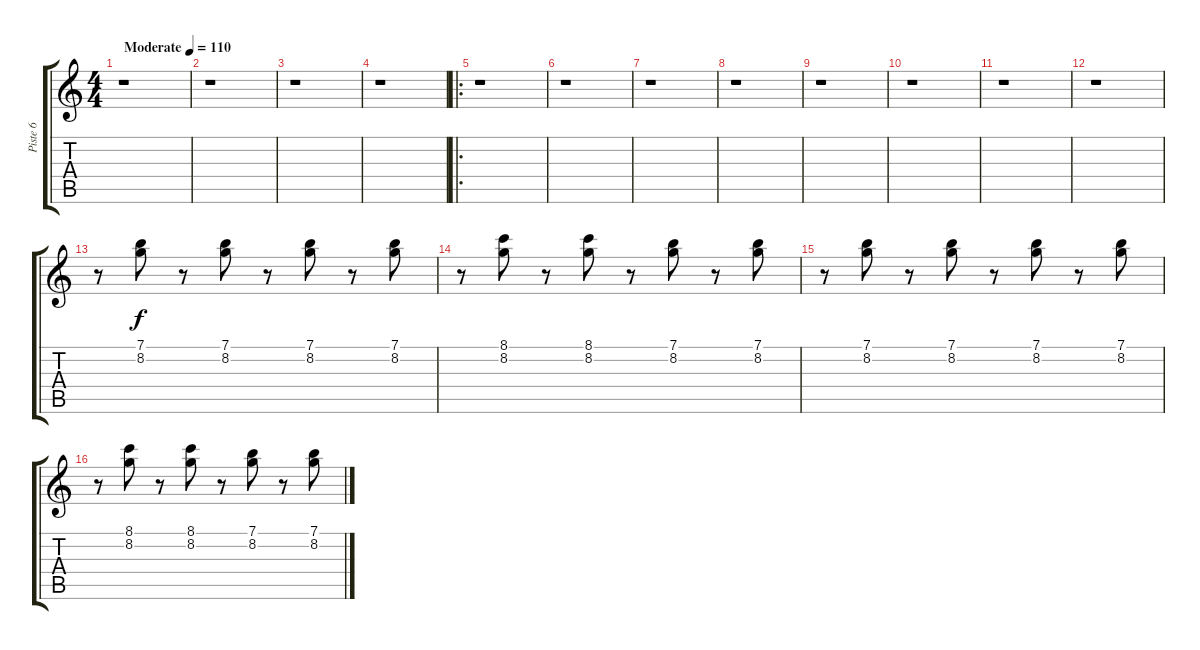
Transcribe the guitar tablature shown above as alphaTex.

\track ("Piste 6" "Piste 6") {instrument overdrivenguitar}
\staff {score tabs}
\tuning (E4 B3 G3 D3 A2 E2) {hide}
\ts (4 4)
\tempo (110 "Moderate")
\clef g2
\ks c
r.1{dy f instrument overdrivenguitar} |
r.1 |
r.1 |
r.1 |
\ro
r.1 |
r.1 |
r.1 |
r.1 |
r.1 |
r.1 |
r.1 |
r.1 |
r.8 (7.1 8.2).8 r.8 (7.1 8.2).8 r.8 (7.1 8.2).8 r.8 (7.1 8.2).8 |
r.8 (8.1 8.2).8 r.8 (8.1 8.2).8 r.8 (7.1 8.2).8 r.8 (7.1 8.2).8 |
r.8 (7.1 8.2).8 r.8 (7.1 8.2).8 r.8 (7.1 8.2).8 r.8 (7.1 8.2).8 |
r.8 (8.1 8.2).8 r.8 (8.1 8.2).8 r.8 (7.1 8.2).8 r.8 (7.1 8.2).8
